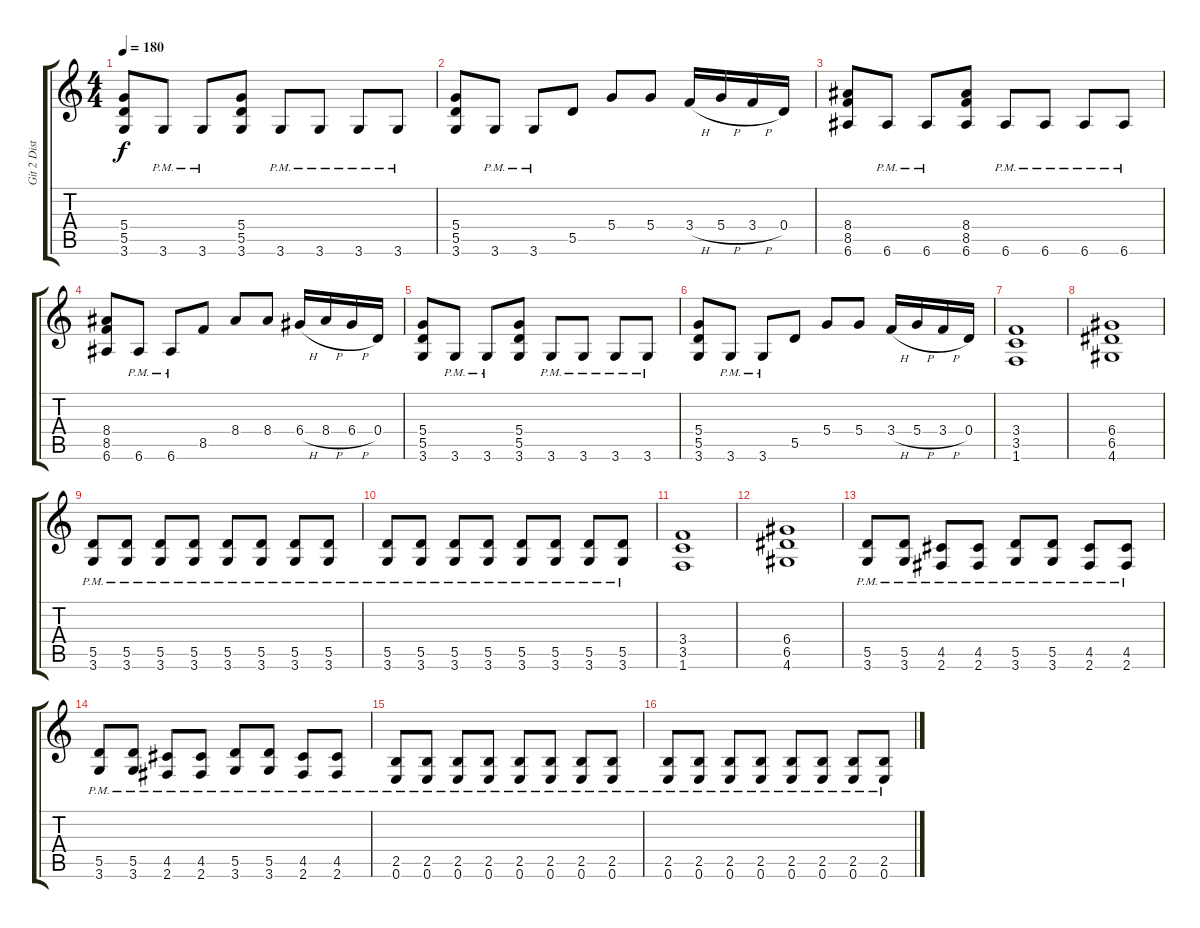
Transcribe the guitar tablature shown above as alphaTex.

\track ("Git 2 Dist" "Git 2 Dist") {instrument distortionguitar}
\staff {score tabs}
\tuning (E4 B3 G3 D3 A2 E2) {hide}
\ts (4 4)
\tempo 180
\clef g2
\ks c
(5.4 5.5 3.6).8{dy f} 3.6{pm}.8 3.6{pm}.8 (5.4 5.5 3.6).8 3.6{pm}.8 3.6{pm}.8 3.6{pm}.8 3.6{pm}.8 |
(5.4 5.5 3.6).8 3.6{pm}.8 3.6{pm}.8 5.5.8 5.4.8 5.4.8 3.4{h}.16 5.4{h}.16 3.4{h}.16 0.4.16 |
(8.4 8.5 6.6).8 6.6{pm}.8 6.6{pm}.8 (8.4 8.5 6.6).8 6.6{pm}.8 6.6{pm}.8 6.6{pm}.8 6.6{pm}.8 |
(8.4 8.5 6.6).8 6.6{pm}.8 6.6{pm}.8 8.5.8 8.4.8 8.4.8 6.4{h}.16 8.4{h}.16 6.4{h}.16 0.4.16 |
(5.4 5.5 3.6).8 3.6{pm}.8 3.6{pm}.8 (5.4 5.5 3.6).8 3.6{pm}.8 3.6{pm}.8 3.6{pm}.8 3.6{pm}.8 |
(5.4 5.5 3.6).8 3.6{pm}.8 3.6{pm}.8 5.5.8 5.4.8 5.4.8 3.4{h}.16 5.4{h}.16 3.4{h}.16 0.4.16 |
(3.4 3.5 1.6).1 |
(6.4 6.5 4.6).1 |
(5.5{pm} 3.6{pm}).8 (5.5{pm} 3.6{pm}).8 (5.5{pm} 3.6{pm}).8 (5.5{pm} 3.6{pm}).8 (5.5{pm} 3.6{pm}).8 (5.5{pm} 3.6{pm}).8 (5.5{pm} 3.6{pm}).8 (5.5{pm} 3.6{pm}).8 |
(5.5{pm} 3.6{pm}).8 (5.5{pm} 3.6{pm}).8 (5.5{pm} 3.6{pm}).8 (5.5{pm} 3.6{pm}).8 (5.5{pm} 3.6{pm}).8 (5.5{pm} 3.6{pm}).8 (5.5{pm} 3.6{pm}).8 (5.5{pm} 3.6{pm}).8 |
(3.4 3.5 1.6).1 |
(6.4 6.5 4.6).1 |
(5.5{pm} 3.6{pm}).8 (5.5{pm} 3.6{pm}).8 (4.5{pm} 2.6{pm}).8 (4.5{pm} 2.6{pm}).8 (5.5{pm} 3.6{pm}).8 (5.5{pm} 3.6{pm}).8 (4.5{pm} 2.6{pm}).8 (4.5{pm} 2.6{pm}).8 |
(5.5{pm} 3.6{pm}).8 (5.5{pm} 3.6{pm}).8 (4.5{pm} 2.6{pm}).8 (4.5{pm} 2.6{pm}).8 (5.5{pm} 3.6{pm}).8 (5.5{pm} 3.6{pm}).8 (4.5{pm} 2.6{pm}).8 (4.5{pm} 2.6{pm}).8 |
(2.5{pm} 0.6{pm}).8 (2.5{pm} 0.6{pm}).8 (2.5{pm} 0.6{pm}).8 (2.5{pm} 0.6{pm}).8 (2.5{pm} 0.6{pm}).8 (2.5{pm} 0.6{pm}).8 (2.5{pm} 0.6{pm}).8 (2.5{pm} 0.6{pm}).8 |
(2.5{pm} 0.6{pm}).8 (2.5{pm} 0.6{pm}).8 (2.5{pm} 0.6{pm}).8 (2.5{pm} 0.6{pm}).8 (2.5{pm} 0.6{pm}).8 (2.5{pm} 0.6{pm}).8 (2.5{pm} 0.6{pm}).8 (2.5{pm} 0.6{pm}).8
